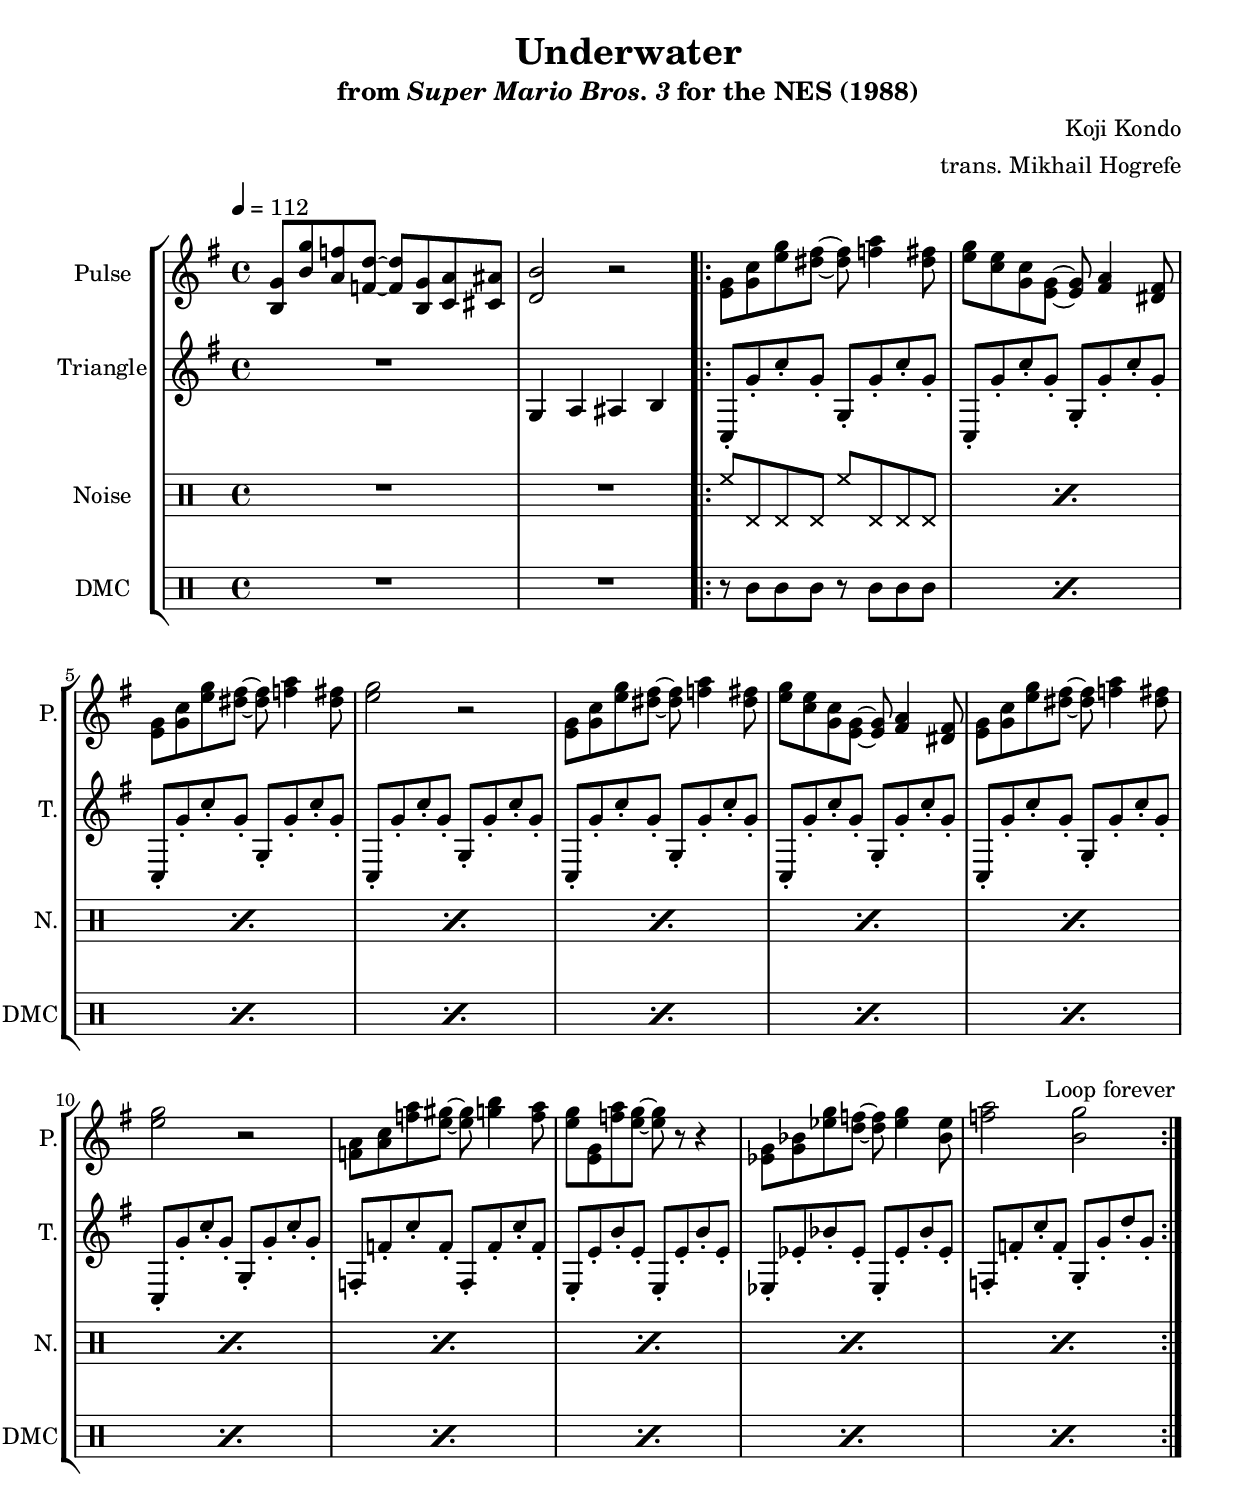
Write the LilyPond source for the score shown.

\version "2.24.3"

\paper {
  left-margin = 0.5\in
}

\book {
    \header {
        title = "Underwater"
        subtitle = \markup { "from" {\italic "Super Mario Bros. 3"} "for the NES (1988)" }
        composer = "Koji Kondo"
        arranger = "trans. Mikhail Hogrefe"
    }

    \score {
        {
            \new StaffGroup <<
                \new Staff \relative c' {
                    \set Staff.instrumentName = "Pulse"
                    \set Staff.shortInstrumentName = "P."
\key c \lydian
\tempo 4 = 112
<b g'>8 <b' g'> <a f'> <f d'> ~ 8 <b, g'> <c a'> <cis ais'> |
<d b'>2 r |
                    \repeat volta 2 {
<e g>8 <g c> <e' g> <dis fis> ~ 8 <f a>4 <dis fis>8 |
<e g>8 <c e> <g c> <e g> ~ 8 <fis a>4 <dis fis>8 |
<e g>8 <g c> <e' g> <dis fis> ~ 8 <f a>4 <dis fis>8 |
<e g>2 r
<e, g>8 <g c> <e' g> <dis fis> ~ 8 <f a>4 <dis fis>8 |
<e g>8 <c e> <g c> <e g> ~ 8 <fis a>4 <dis fis>8 |
<e g>8 <g c> <e' g> <dis fis> ~ 8 <f a>4 <dis fis>8 |
<e g>2 r
<f, a>8 <a c> <f' a> <e gis> ~ 8 <g b>4 <f a>8 |
<e g>8 <e, g> <f' a> <e g> ~ 8 r r4 |
<ees, g>8 <g bes> <ees' g> <d f> ~ 8 <ees g>4 <bes ees>8 |
<f' a>2 <b, g'>2 |
                    }
\once \override Score.RehearsalMark.self-alignment-X = #RIGHT
\mark \markup { \fontsize #-2 "Loop forever" }
                }

                \new Staff \relative c' {
                    \set Staff.instrumentName = "Triangle"
                    \set Staff.shortInstrumentName = "T."
\key c \lydian
R1
g4 a ais b |
c,8-. g''-. c-. g-. g,-. g'-. c-. g-. |
c,,8-. g''-. c-. g-. g,-. g'-. c-. g-. |
c,,8-. g''-. c-. g-. g,-. g'-. c-. g-. |
c,,8-. g''-. c-. g-. g,-. g'-. c-. g-. |
c,,8-. g''-. c-. g-. g,-. g'-. c-. g-. |
c,,8-. g''-. c-. g-. g,-. g'-. c-. g-. |
c,,8-. g''-. c-. g-. g,-. g'-. c-. g-. |
c,,8-. g''-. c-. g-. g,-. g'-. c-. g-. |
f,8-. f'-. c'-. f,-. f,-. f'-. c'-. f,-. |
e,8-. e'-. b'-. e,-. e,-. e'-. b'-. e,-. |
ees,8-. ees'-. bes'-. ees,-. ees,-. ees'-. bes'-. ees,-. |
f,8-. f'-. c'-. f,-. g,-. g'-. d'-. g,-. |
                }

                \new DrumStaff {
                    \drummode {
                        \set Staff.instrumentName="Noise"
                        \set Staff.shortInstrumentName="N."
R1*2
\repeat percent 12 { hh8 hhp hhp hhp hh hhp hhp hhp | }
                    }
                }

                \new DrumStaff {
                    \drummode {
                        \set Staff.instrumentName="DMC"
                        \set Staff.shortInstrumentName="DMC"
R1*2
\repeat percent 12 { r8 wbl wbl wbl r wbl wbl wbl | }
                    }
                }
            >>
        }
        \layout {
            \context {
                \Staff
                \RemoveEmptyStaves
            }
            \context {
                \DrumStaff
                \RemoveEmptyStaves
            }
        }
    }
}
